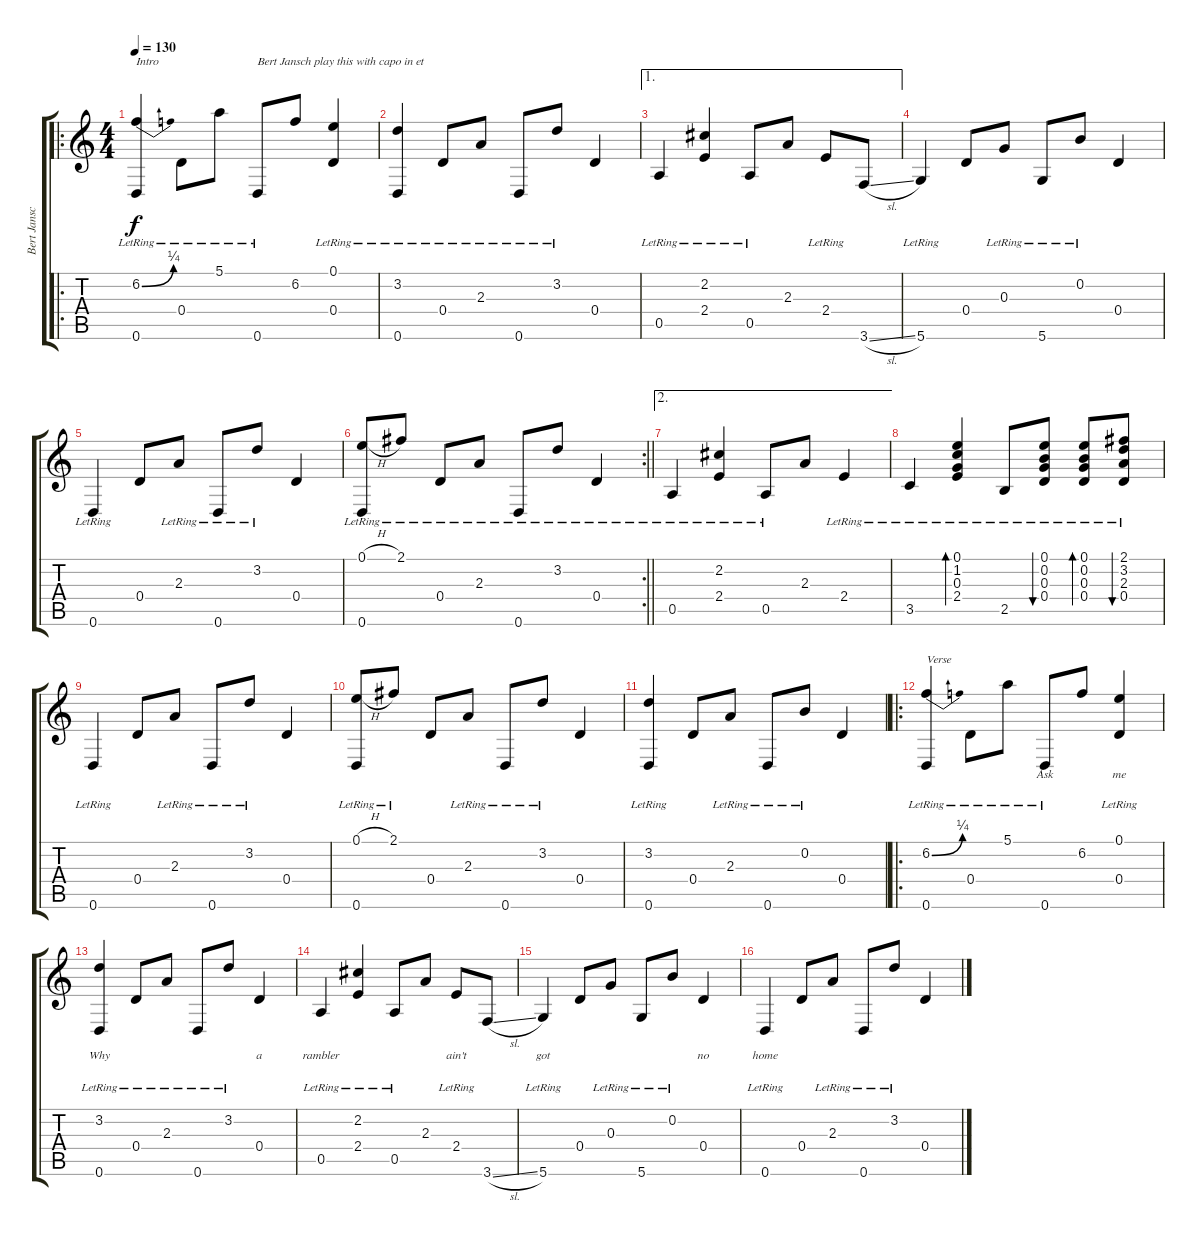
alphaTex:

\track ("Bert Jansch" "Bert Jansc") {instrument acousticguitarsteel}
\staff {score tabs}
\tuning (E4 B3 G3 D3 A2 D2) {hide}
\ro
\ts (4 4)
\tempo 130
\clef g2
\ks c
(6.2{be (bend 0 0 60 1)} 0.6{lr}).4{txt "Intro" dy f instrument acousticguitarsteel} 0.4{lr}.8 5.1{lr}.8 0.6{lr}.8{txt "Bert Jansch play this with capo in et"} 6.2.8 (0.1{lr} 0.4).4 |
(3.2{lr} 0.6{lr}).4 0.4{lr}.8 2.3{lr}.8 0.6{lr}.8 3.2{lr}.8 0.4.4 |
\ae 1
0.5{lr}.4 (2.2{lr} 2.4{lr}).4 0.5{lr}.8 2.3.8 2.4{lr}.8 3.6{sl}.8 |
5.6{lr}.4 0.4.8 0.3{lr}.8 5.6{lr}.8 0.2{lr}.8 0.4.4 |
0.6{lr}.4 0.4.8 2.3{lr}.8 0.6{lr}.8 3.2{lr}.8 0.4.4 |
\rc 2
\barLineRight lightlight
(0.1{h} 0.6{lr}).8 2.1{lr}.8 0.4{lr}.8 2.3{lr}.8 0.6{lr}.8 3.2{lr}.8 0.4{lr}.4 |
\ae 2
0.5{lr}.4 (2.2{lr} 2.4{lr}).4 0.5{lr}.8 2.3.8 2.4{lr}.4 |
3.5{lr}.4 (0.1{lr} 1.2{lr} 0.3{lr} 2.4{lr}).4{bd 60} 2.5{lr}.8 (0.1{lr} 0.2{lr} 0.3{lr} 0.4{lr}).8{bu 30} (0.1{lr} 0.2{lr} 0.3{lr} 0.4{lr}).8{bd 30} (2.1{lr} 3.2{lr} 2.3{lr} 0.4{lr}).8{bu 30} |
0.6{lr}.4 0.4.8 2.3{lr}.8 0.6{lr}.8 3.2{lr}.8 0.4.4 |
(0.1{h} 0.6{lr}).8 2.1{lr}.8 0.4.8 2.3{lr}.8 0.6{lr}.8 3.2{lr}.8 0.4.4 |
(3.2{lr} 0.6{lr}).4 0.4.8 2.3{lr}.8 0.6{lr}.8 0.2{lr}.8 0.4.4 |
\ro
(6.2{be (bend 0 0 60 1)} 0.6{lr}).4{txt "Verse" lyrics (0 "") lyrics (1 "") lyrics (2 "") lyrics (3 "") lyrics (4 "")} 0.4{lr}.8{lyrics (0 "") lyrics (1 "") lyrics (2 "") lyrics (3 "") lyrics (4 "")} 5.1{lr}.8{lyrics (0 "") lyrics (1 "") lyrics (2 "") lyrics (3 "") lyrics (4 "")} 0.6{lr}.8{lyrics (0 "Ask") lyrics (1 "") lyrics (2 "") lyrics (3 "") lyrics (4 "")} 6.2.8{lyrics (0 "") lyrics (1 "") lyrics (2 "") lyrics (3 "") lyrics (4 "")} (0.1{lr} 0.4).4{lyrics (0 "me") lyrics (1 "") lyrics (2 "") lyrics (3 "") lyrics (4 "")} |
(3.2{lr} 0.6{lr}).4{lyrics (0 "Why") lyrics (1 "") lyrics (2 "") lyrics (3 "") lyrics (4 "")} 0.4{lr}.8{lyrics (0 "") lyrics (1 "") lyrics (2 "") lyrics (3 "") lyrics (4 "")} 2.3{lr}.8{lyrics (0 "") lyrics (1 "") lyrics (2 "") lyrics (3 "") lyrics (4 "")} 0.6{lr}.8{lyrics (0 "") lyrics (1 "") lyrics (2 "") lyrics (3 "") lyrics (4 "")} 3.2{lr}.8{lyrics (0 "") lyrics (1 "") lyrics (2 "") lyrics (3 "") lyrics (4 "")} 0.4.4{lyrics (0 "a") lyrics (1 "") lyrics (2 "") lyrics (3 "") lyrics (4 "")} |
0.5{lr}.4{lyrics (0 "rambler") lyrics (1 "") lyrics (2 "") lyrics (3 "") lyrics (4 "")} (2.2{lr} 2.4{lr}).4{lyrics (0 "") lyrics (1 "") lyrics (2 "") lyrics (3 "") lyrics (4 "")} 0.5{lr}.8{lyrics (0 "") lyrics (1 "") lyrics (2 "") lyrics (3 "") lyrics (4 "")} 2.3.8{lyrics (0 "") lyrics (1 "") lyrics (2 "") lyrics (3 "") lyrics (4 "")} 2.4{lr}.8{lyrics (0 "ain't") lyrics (1 "") lyrics (2 "") lyrics (3 "") lyrics (4 "")} 3.6{sl}.8{lyrics (0 "") lyrics (1 "") lyrics (2 "") lyrics (3 "") lyrics (4 "")} |
5.6{lr}.4{lyrics (0 "got") lyrics (1 "") lyrics (2 "") lyrics (3 "") lyrics (4 "")} 0.4.8{lyrics (0 "") lyrics (1 "") lyrics (2 "") lyrics (3 "") lyrics (4 "")} 0.3{lr}.8{lyrics (0 "") lyrics (1 "") lyrics (2 "") lyrics (3 "") lyrics (4 "")} 5.6{lr}.8{lyrics (0 "") lyrics (1 "") lyrics (2 "") lyrics (3 "") lyrics (4 "")} 0.2{lr}.8{lyrics (0 "") lyrics (1 "") lyrics (2 "") lyrics (3 "") lyrics (4 "")} 0.4.4{lyrics (0 "no") lyrics (1 "") lyrics (2 "") lyrics (3 "") lyrics (4 "")} |
0.6{lr}.4{lyrics (0 "home") lyrics (1 "") lyrics (2 "") lyrics (3 "") lyrics (4 "")} 0.4.8{lyrics (0 "") lyrics (1 "") lyrics (2 "") lyrics (3 "") lyrics (4 "")} 2.3{lr}.8{lyrics (0 "") lyrics (1 "") lyrics (2 "") lyrics (3 "") lyrics (4 "")} 0.6{lr}.8{lyrics (0 "") lyrics (1 "") lyrics (2 "") lyrics (3 "") lyrics (4 "")} 3.2{lr}.8{lyrics (0 "") lyrics (1 "") lyrics (2 "") lyrics (3 "") lyrics (4 "")} 0.4.4{lyrics (0 "") lyrics (1 "") lyrics (2 "") lyrics (3 "") lyrics (4 "")}
